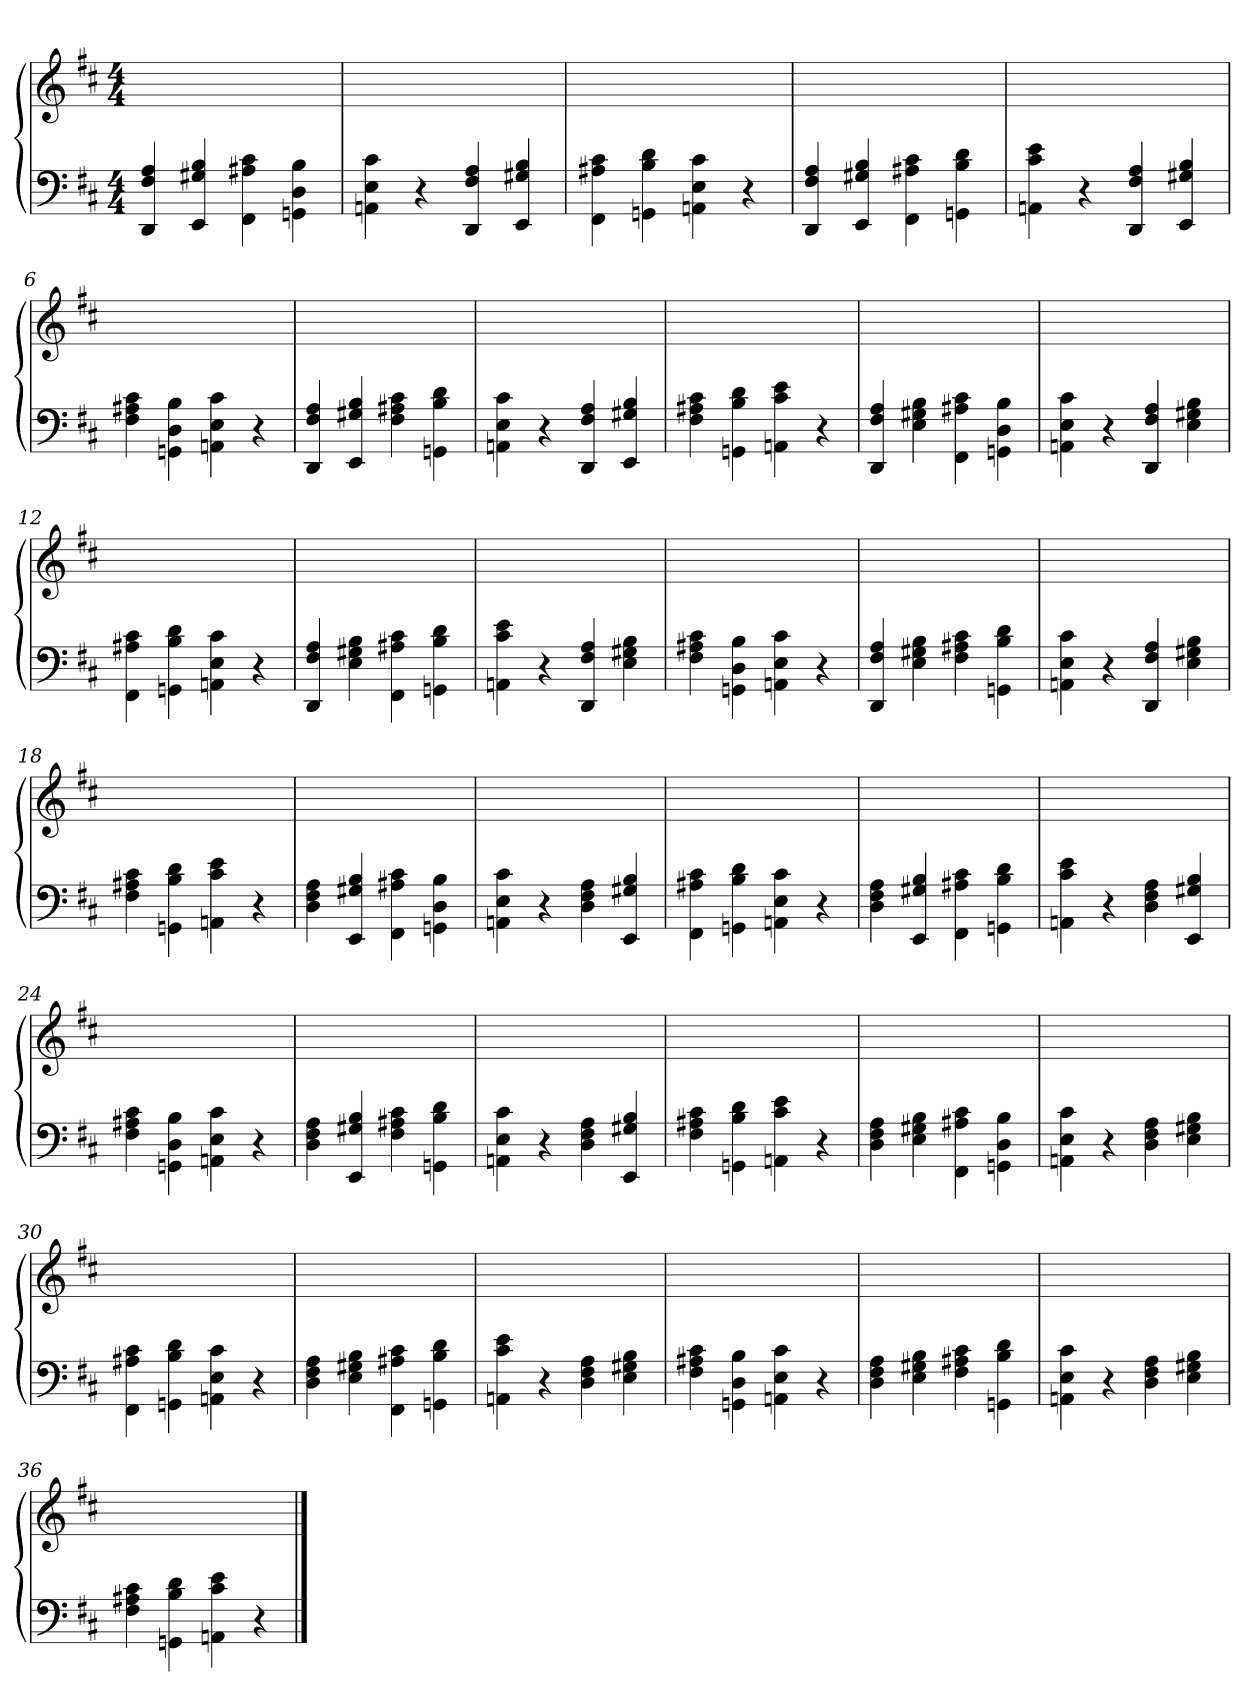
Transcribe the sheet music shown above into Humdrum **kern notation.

**kern	**kern
*part2	*part1
*staff2	*staff1
*clefF4	*clefG2
*k[f#c#]	*k[f#c#]
*D:	*D:
*M4/4	*M4/4
*MM60	*MM60
=1	=1
4DD 4F# 4A	1ryy
4EE 4G#X 4B	.
4FF# 4A#X 4c#	.
4GGn 4D 4B	.
=2	=2
4AAn 4E 4c#	1ryy
4r	.
4DD 4F# 4A	.
4EE 4G#X 4B	.
=3	=3
4FF# 4A#X 4c#	1ryy
4GGn 4B 4d	.
4AAn 4E 4c#	.
4r	.
=4	=4
4DD 4F# 4A	1ryy
4EE 4G#X 4B	.
4FF# 4A#X 4c#	.
4GGn 4B 4d	.
=5	=5
4AAn 4c# 4e	1ryy
4r	.
4DD 4F# 4A	.
4EE 4G#X 4B	.
=6	=6
4F# 4A#X 4c#	1ryy
4GGn 4D 4B	.
4AAn 4E 4c#	.
4r	.
=7	=7
4DD 4F# 4A	1ryy
4EE 4G#X 4B	.
4F# 4A#X 4c#	.
4GGn 4B 4d	.
=8	=8
4AAn 4E 4c#	1ryy
4r	.
4DD 4F# 4A	.
4EE 4G#X 4B	.
=9	=9
4F# 4A#X 4c#	1ryy
4GGn 4B 4d	.
4AAn 4c# 4e	.
4r	.
=10	=10
4DD 4F# 4A	1ryy
4E 4G#X 4B	.
4FF# 4A#X 4c#	.
4GGn 4D 4B	.
=11	=11
4AAn 4E 4c#	1ryy
4r	.
4DD 4F# 4A	.
4E 4G#X 4B	.
=12	=12
4FF# 4A#X 4c#	1ryy
4GGn 4B 4d	.
4AAn 4E 4c#	.
4r	.
=13	=13
4DD 4F# 4A	1ryy
4E 4G#X 4B	.
4FF# 4A#X 4c#	.
4GGn 4B 4d	.
=14	=14
4AAn 4c# 4e	1ryy
4r	.
4DD 4F# 4A	.
4E 4G#X 4B	.
=15	=15
4F# 4A#X 4c#	1ryy
4GGn 4D 4B	.
4AAn 4E 4c#	.
4r	.
=16	=16
4DD 4F# 4A	1ryy
4E 4G#X 4B	.
4F# 4A#X 4c#	.
4GGn 4B 4d	.
=17	=17
4AAn 4E 4c#	1ryy
4r	.
4DD 4F# 4A	.
4E 4G#X 4B	.
=18	=18
4F# 4A#X 4c#	1ryy
4GGn 4B 4d	.
4AAn 4c# 4e	.
4r	.
=19	=19
4D 4F# 4A	1ryy
4EE 4G#X 4B	.
4FF# 4A#X 4c#	.
4GGn 4D 4B	.
=20	=20
4AAn 4E 4c#	1ryy
4r	.
4D 4F# 4A	.
4EE 4G#X 4B	.
=21	=21
4FF# 4A#X 4c#	1ryy
4GGn 4B 4d	.
4AAn 4E 4c#	.
4r	.
=22	=22
4D 4F# 4A	1ryy
4EE 4G#X 4B	.
4FF# 4A#X 4c#	.
4GGn 4B 4d	.
=23	=23
4AAn 4c# 4e	1ryy
4r	.
4D 4F# 4A	.
4EE 4G#X 4B	.
=24	=24
4F# 4A#X 4c#	1ryy
4GGn 4D 4B	.
4AAn 4E 4c#	.
4r	.
=25	=25
4D 4F# 4A	1ryy
4EE 4G#X 4B	.
4F# 4A#X 4c#	.
4GGn 4B 4d	.
=26	=26
4AAn 4E 4c#	1ryy
4r	.
4D 4F# 4A	.
4EE 4G#X 4B	.
=27	=27
4F# 4A#X 4c#	1ryy
4GGn 4B 4d	.
4AAn 4c# 4e	.
4r	.
=28	=28
4D 4F# 4A	1ryy
4E 4G#X 4B	.
4FF# 4A#X 4c#	.
4GGn 4D 4B	.
=29	=29
4AAn 4E 4c#	1ryy
4r	.
4D 4F# 4A	.
4E 4G#X 4B	.
=30	=30
4FF# 4A#X 4c#	1ryy
4GGn 4B 4d	.
4AAn 4E 4c#	.
4r	.
=31	=31
4D 4F# 4A	1ryy
4E 4G#X 4B	.
4FF# 4A#X 4c#	.
4GGn 4B 4d	.
=32	=32
4AAn 4c# 4e	1ryy
4r	.
4D 4F# 4A	.
4E 4G#X 4B	.
=33	=33
4F# 4A#X 4c#	1ryy
4GGn 4D 4B	.
4AAn 4E 4c#	.
4r	.
=34	=34
4D 4F# 4A	1ryy
4E 4G#X 4B	.
4F# 4A#X 4c#	.
4GGn 4B 4d	.
=35	=35
4AAn 4E 4c#	1ryy
4r	.
4D 4F# 4A	.
4E 4G#X 4B	.
=36	=36
4F# 4A#X 4c#	1ryy
4GGn 4B 4d	.
4AAn 4c# 4e	.
4r	.
==	==
*-	*-
